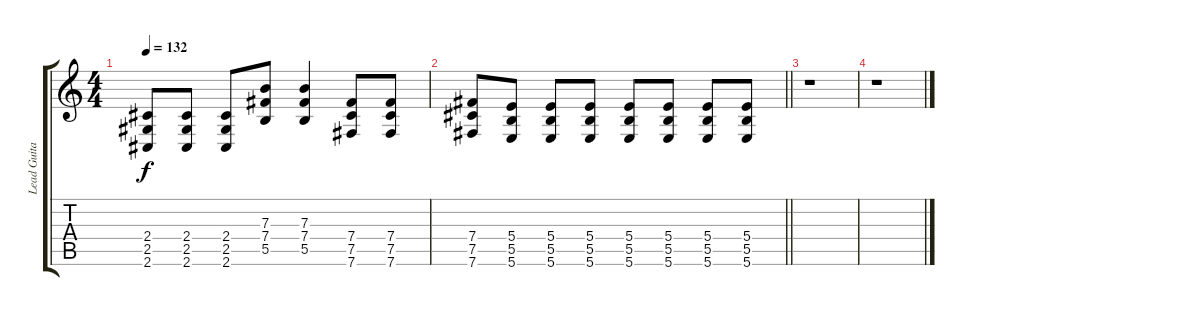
\track ("Lead Guitar" "Lead Guita") {instrument distortionguitar}
\staff {score tabs}
\tuning (Db4 Ab3 E3 B2 Gb2 B1) {hide}
\ts (4 4)
\tempo 132
\clef g2
\ks c
(2.4 2.5 2.6).8{dy f} (2.4 2.5 2.6).8 (2.4 2.5 2.6).8 (7.3 7.4 5.5).8 (7.3 7.4 5.5).4 (7.4 7.5 7.6).8 (7.4 7.5 7.6).8 |
\barLineRight lightlight
(7.4 7.5 7.6).8 (5.4 5.5 5.6).8 (5.4 5.5 5.6).8 (5.4 5.5 5.6).8 (5.4 5.5 5.6).8 (5.4 5.5 5.6).8 (5.4 5.5 5.6).8 (5.4 5.5 5.6).8 |
r.1 |
r.1
